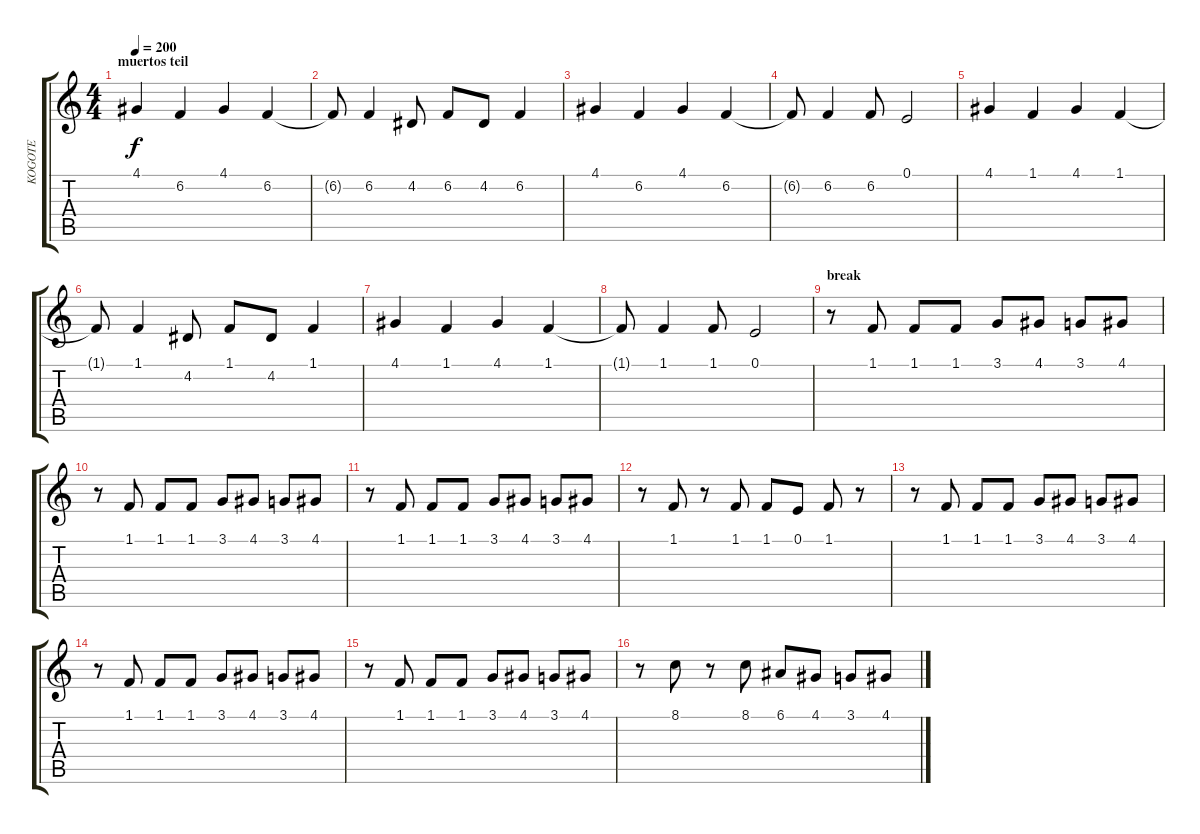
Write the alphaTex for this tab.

\track ("KOGOTE" "KOGOTE") {instrument brasssection}
\staff {score tabs}
\tuning (E4 B3 G3 D3 A2 E2) {hide}
\ts (4 4)
\section ("" "muertos teil")
\tempo 200
\clef g2
\ks c
4.1.4{dy f} 6.2.4 4.1.4 6.2.4 |
6.2{t}.8 6.2.4 4.2.8 6.2.8 4.2.8 6.2.4 |
4.1.4 6.2.4 4.1.4 6.2.4 |
6.2{t}.8 6.2.4 6.2.8 0.1.2 |
4.1.4 1.1.4 4.1.4 1.1.4 |
1.1{t}.8 1.1.4 4.2.8 1.1.8 4.2.8 1.1.4 |
4.1.4 1.1.4 4.1.4 1.1.4 |
1.1{t}.8 1.1.4 1.1.8 0.1.2 |
\section ("" "break")
r.8 1.1.8 1.1.8 1.1.8 3.1.8 4.1.8 3.1.8 4.1.8 |
r.8 1.1.8 1.1.8 1.1.8 3.1.8 4.1.8 3.1.8 4.1.8 |
r.8 1.1.8 1.1.8 1.1.8 3.1.8 4.1.8 3.1.8 4.1.8 |
r.8 1.1.8 r.8 1.1.8 1.1.8 0.1.8 1.1.8 r.8 |
r.8 1.1.8 1.1.8 1.1.8 3.1.8 4.1.8 3.1.8 4.1.8 |
r.8 1.1.8 1.1.8 1.1.8 3.1.8 4.1.8 3.1.8 4.1.8 |
r.8 1.1.8 1.1.8 1.1.8 3.1.8 4.1.8 3.1.8 4.1.8 |
r.8 8.1.8 r.8 8.1.8 6.1.8 4.1.8 3.1.8 4.1.8
